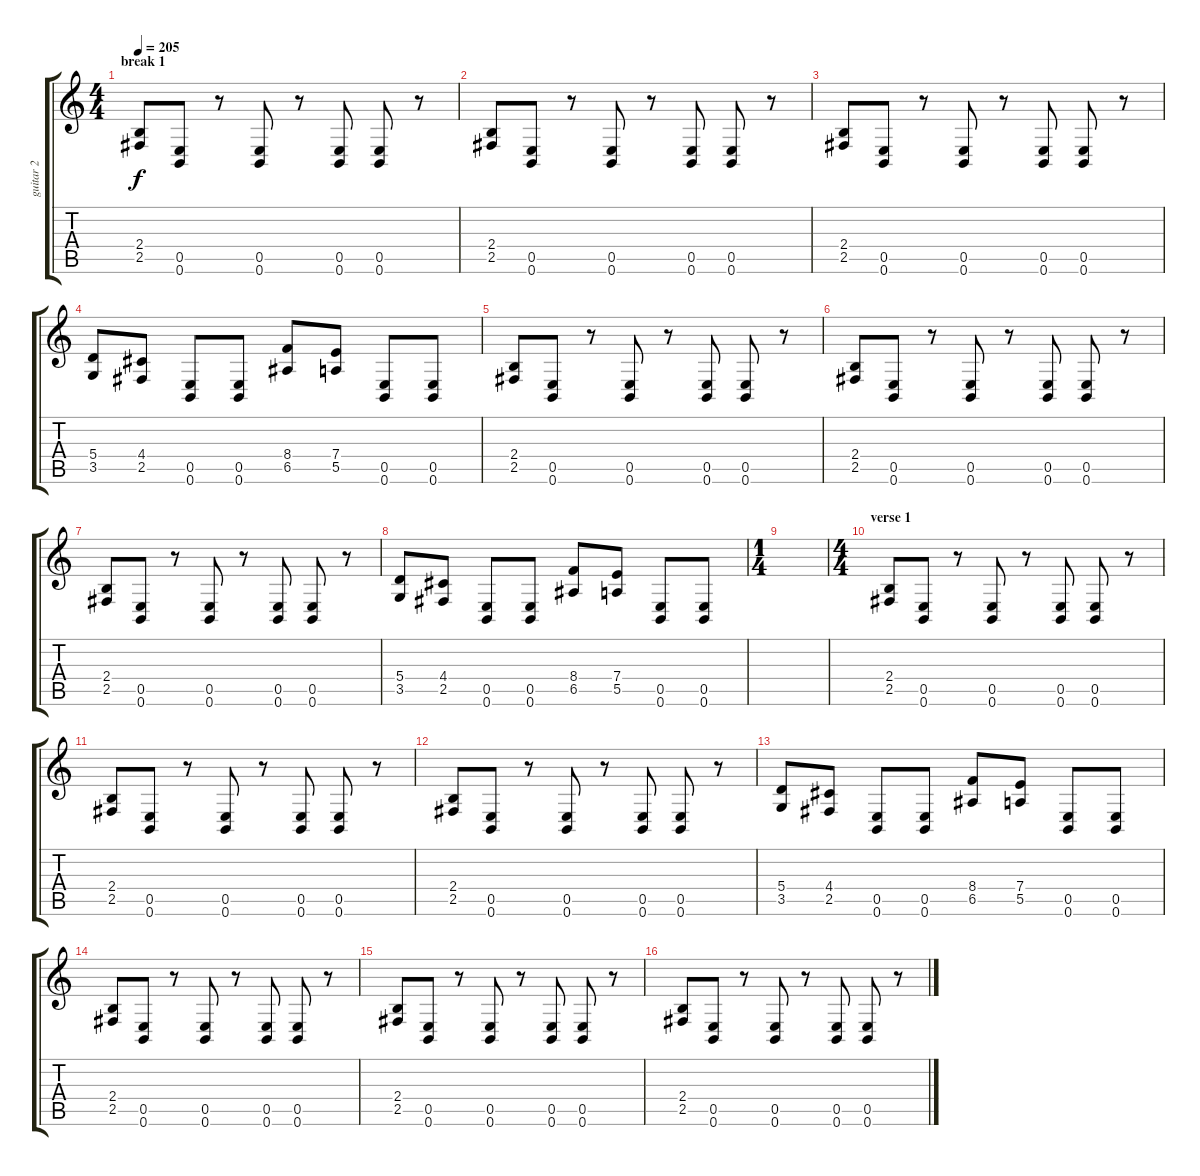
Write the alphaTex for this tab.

\track ("guitar 2" "guitar 2") {instrument distortionguitar}
\staff {score tabs}
\tuning (B3 Gb3 D3 A2 E2 B1) {hide}
\ts (4 4)
\section ("" "break 1")
\tempo 205
\clef g2
\ks c
(2.4 2.5).8{dy f} (0.5 0.6).8 r.8 (0.5 0.6).8 r.8 (0.5 0.6).8 (0.5 0.6).8 r.8 |
(2.4 2.5).8 (0.5 0.6).8 r.8 (0.5 0.6).8 r.8 (0.5 0.6).8 (0.5 0.6).8 r.8 |
(2.4 2.5).8 (0.5 0.6).8 r.8 (0.5 0.6).8 r.8 (0.5 0.6).8 (0.5 0.6).8 r.8 |
(5.4 3.5).8 (4.4 2.5).8 (0.5 0.6).8 (0.5 0.6).8 (8.4 6.5).8 (7.4 5.5).8 (0.5 0.6).8 (0.5 0.6).8 |
(2.4 2.5).8 (0.5 0.6).8 r.8 (0.5 0.6).8 r.8 (0.5 0.6).8 (0.5 0.6).8 r.8 |
(2.4 2.5).8 (0.5 0.6).8 r.8 (0.5 0.6).8 r.8 (0.5 0.6).8 (0.5 0.6).8 r.8 |
(2.4 2.5).8 (0.5 0.6).8 r.8 (0.5 0.6).8 r.8 (0.5 0.6).8 (0.5 0.6).8 r.8 |
(5.4 3.5).8 (4.4 2.5).8 (0.5 0.6).8 (0.5 0.6).8 (8.4 6.5).8 (7.4 5.5).8 (0.5 0.6).8 (0.5 0.6).8 |
\ts (1 4)
|
\ts (4 4)
\section ("" "verse 1")
(2.4 2.5).8 (0.5 0.6).8 r.8 (0.5 0.6).8 r.8 (0.5 0.6).8 (0.5 0.6).8 r.8 |
(2.4 2.5).8 (0.5 0.6).8 r.8 (0.5 0.6).8 r.8 (0.5 0.6).8 (0.5 0.6).8 r.8 |
(2.4 2.5).8 (0.5 0.6).8 r.8 (0.5 0.6).8 r.8 (0.5 0.6).8 (0.5 0.6).8 r.8 |
(5.4 3.5).8 (4.4 2.5).8 (0.5 0.6).8 (0.5 0.6).8 (8.4 6.5).8 (7.4 5.5).8 (0.5 0.6).8 (0.5 0.6).8 |
(2.4 2.5).8 (0.5 0.6).8 r.8 (0.5 0.6).8 r.8 (0.5 0.6).8 (0.5 0.6).8 r.8 |
(2.4 2.5).8 (0.5 0.6).8 r.8 (0.5 0.6).8 r.8 (0.5 0.6).8 (0.5 0.6).8 r.8 |
(2.4 2.5).8 (0.5 0.6).8 r.8 (0.5 0.6).8 r.8 (0.5 0.6).8 (0.5 0.6).8 r.8
